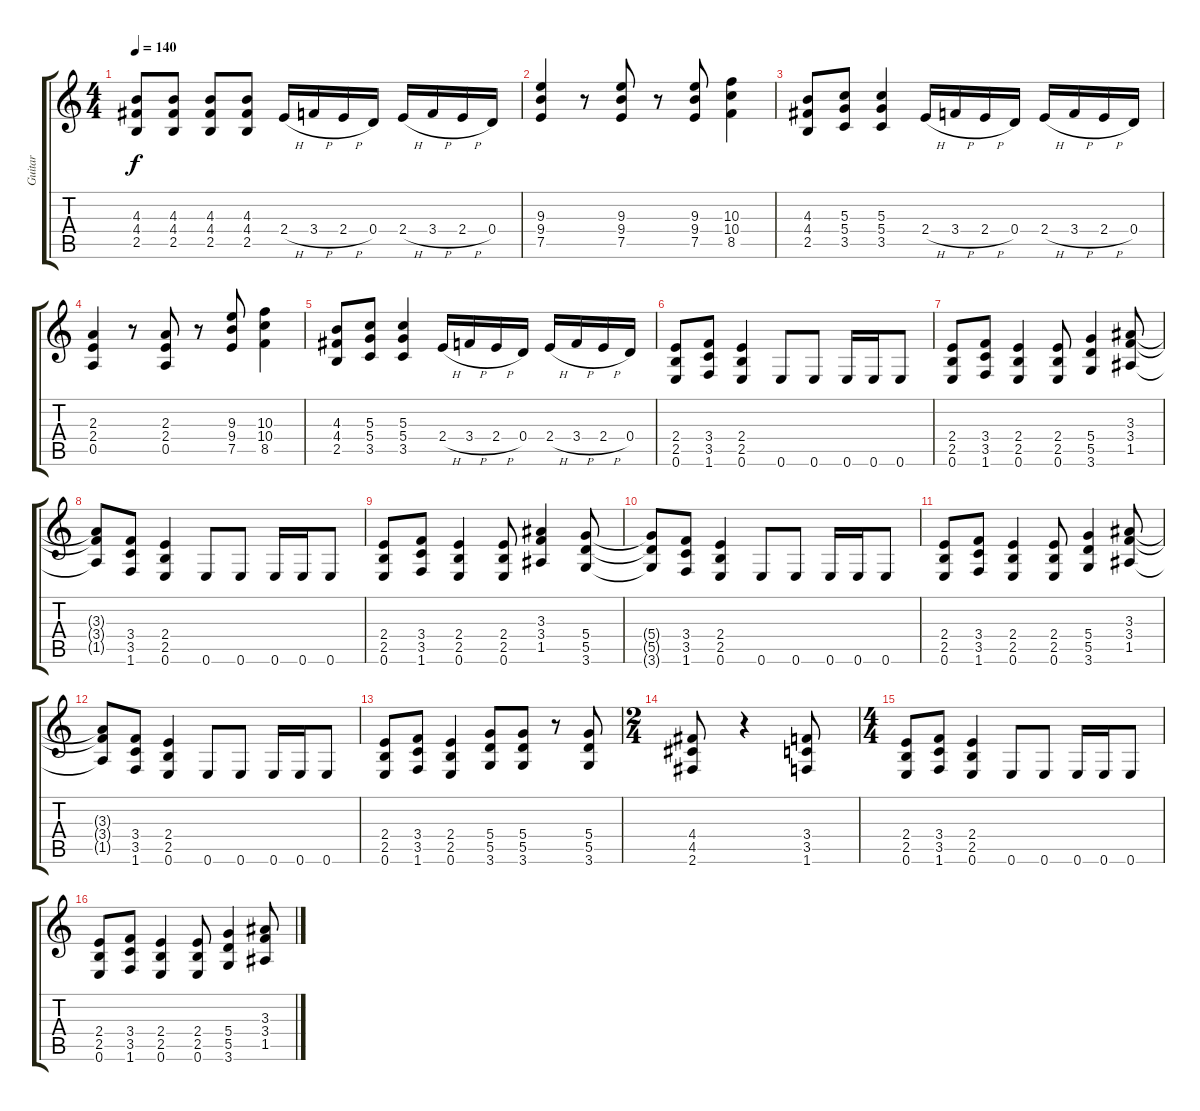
\track ("Guitar" "Guitar") {instrument distortionguitar}
\staff {score tabs}
\tuning (E4 B3 G3 D3 A2 E2) {hide}
\ts (4 4)
\tempo 140
\clef g2
\ks c
(4.3 4.4 2.5).8{dy f} (4.3 4.4 2.5).8 (4.3 4.4 2.5).8 (4.3 4.4 2.5).8 2.4{h}.16 3.4{h}.16 2.4{h}.16 0.4.16 2.4{h}.16 3.4{h}.16 2.4{h}.16 0.4.16 |
(9.3 9.4 7.5).4 r.8 (9.3 9.4 7.5).8 r.8 (9.3 9.4 7.5).8 (10.3 10.4 8.5).4 |
(4.3 4.4 2.5).8 (5.3 5.4 3.5).8 (5.3 5.4 3.5).4 2.4{h}.16 3.4{h}.16 2.4{h}.16 0.4.16 2.4{h}.16 3.4{h}.16 2.4{h}.16 0.4.16 |
(2.3 2.4 0.5).4 r.8 (2.3 2.4 0.5).8 r.8 (9.3 9.4 7.5).8 (10.3 10.4 8.5).4 |
(4.3 4.4 2.5).8 (5.3 5.4 3.5).8 (5.3 5.4 3.5).4 2.4{h}.16 3.4{h}.16 2.4{h}.16 0.4.16 2.4{h}.16 3.4{h}.16 2.4{h}.16 0.4.16 |
(2.4 2.5 0.6).8 (3.4 3.5 1.6).8 (2.4 2.5 0.6).4 0.6.8 0.6.8 0.6.16 0.6.16 0.6.8 |
(2.4 2.5 0.6).8 (3.4 3.5 1.6).8 (2.4 2.5 0.6).4 (2.4 2.5 0.6).8 (5.4 5.5 3.6).4 (3.3 3.4 1.5).8 |
(3.3{t} 3.4{t} 1.5{t}).8 (3.4 3.5 1.6).8 (2.4 2.5 0.6).4 0.6.8 0.6.8 0.6.16 0.6.16 0.6.8 |
(2.4 2.5 0.6).8 (3.4 3.5 1.6).8 (2.4 2.5 0.6).4 (2.4 2.5 0.6).8 (3.3 3.4 1.5).4 (5.4 5.5 3.6).8 |
(5.4{t} 5.5{t} 3.6{t}).8 (3.4 3.5 1.6).8 (2.4 2.5 0.6).4 0.6.8 0.6.8 0.6.16 0.6.16 0.6.8 |
(2.4 2.5 0.6).8 (3.4 3.5 1.6).8 (2.4 2.5 0.6).4 (2.4 2.5 0.6).8 (5.4 5.5 3.6).4 (3.3 3.4 1.5).8 |
(3.3{t} 3.4{t} 1.5{t}).8 (3.4 3.5 1.6).8 (2.4 2.5 0.6).4 0.6.8 0.6.8 0.6.16 0.6.16 0.6.8 |
(2.4 2.5 0.6).8 (3.4 3.5 1.6).8 (2.4 2.5 0.6).4 (5.4 5.5 3.6).8 (5.4 5.5 3.6).8 r.8 (5.4 5.5 3.6).8 |
\ts (2 4)
(4.4 4.5 2.6).8 r.4 (3.4 3.5 1.6).8 |
\ts (4 4)
(2.4 2.5 0.6).8 (3.4 3.5 1.6).8 (2.4 2.5 0.6).4 0.6.8 0.6.8 0.6.16 0.6.16 0.6.8 |
(2.4 2.5 0.6).8 (3.4 3.5 1.6).8 (2.4 2.5 0.6).4 (2.4 2.5 0.6).8 (5.4 5.5 3.6).4 (3.3 3.4 1.5).8
